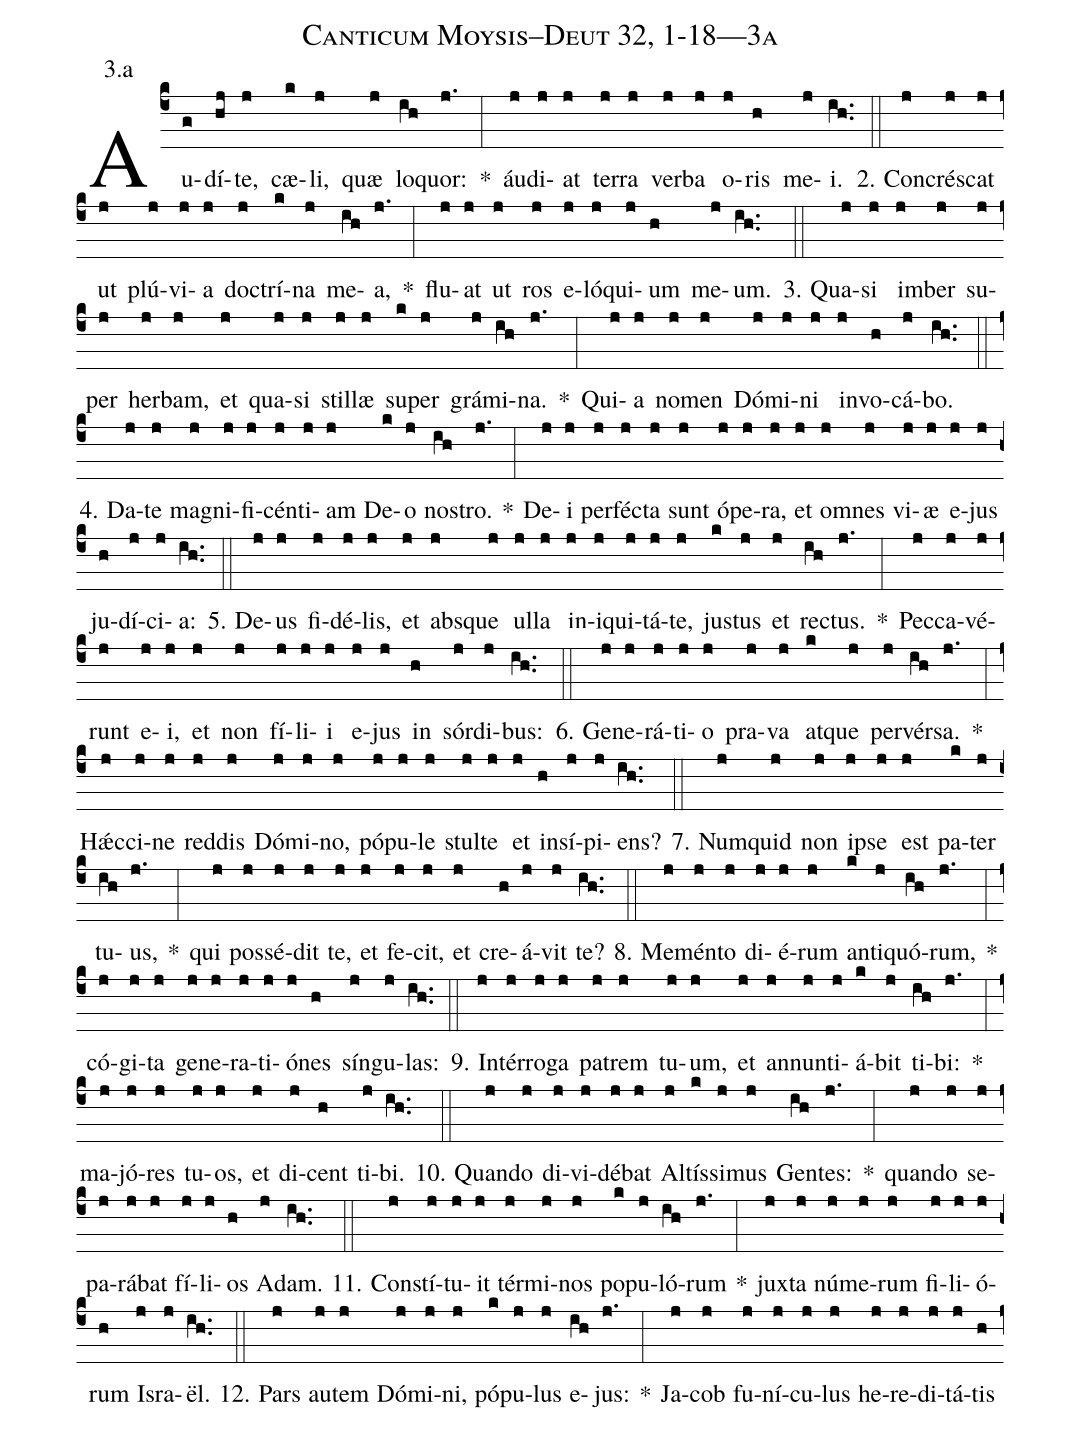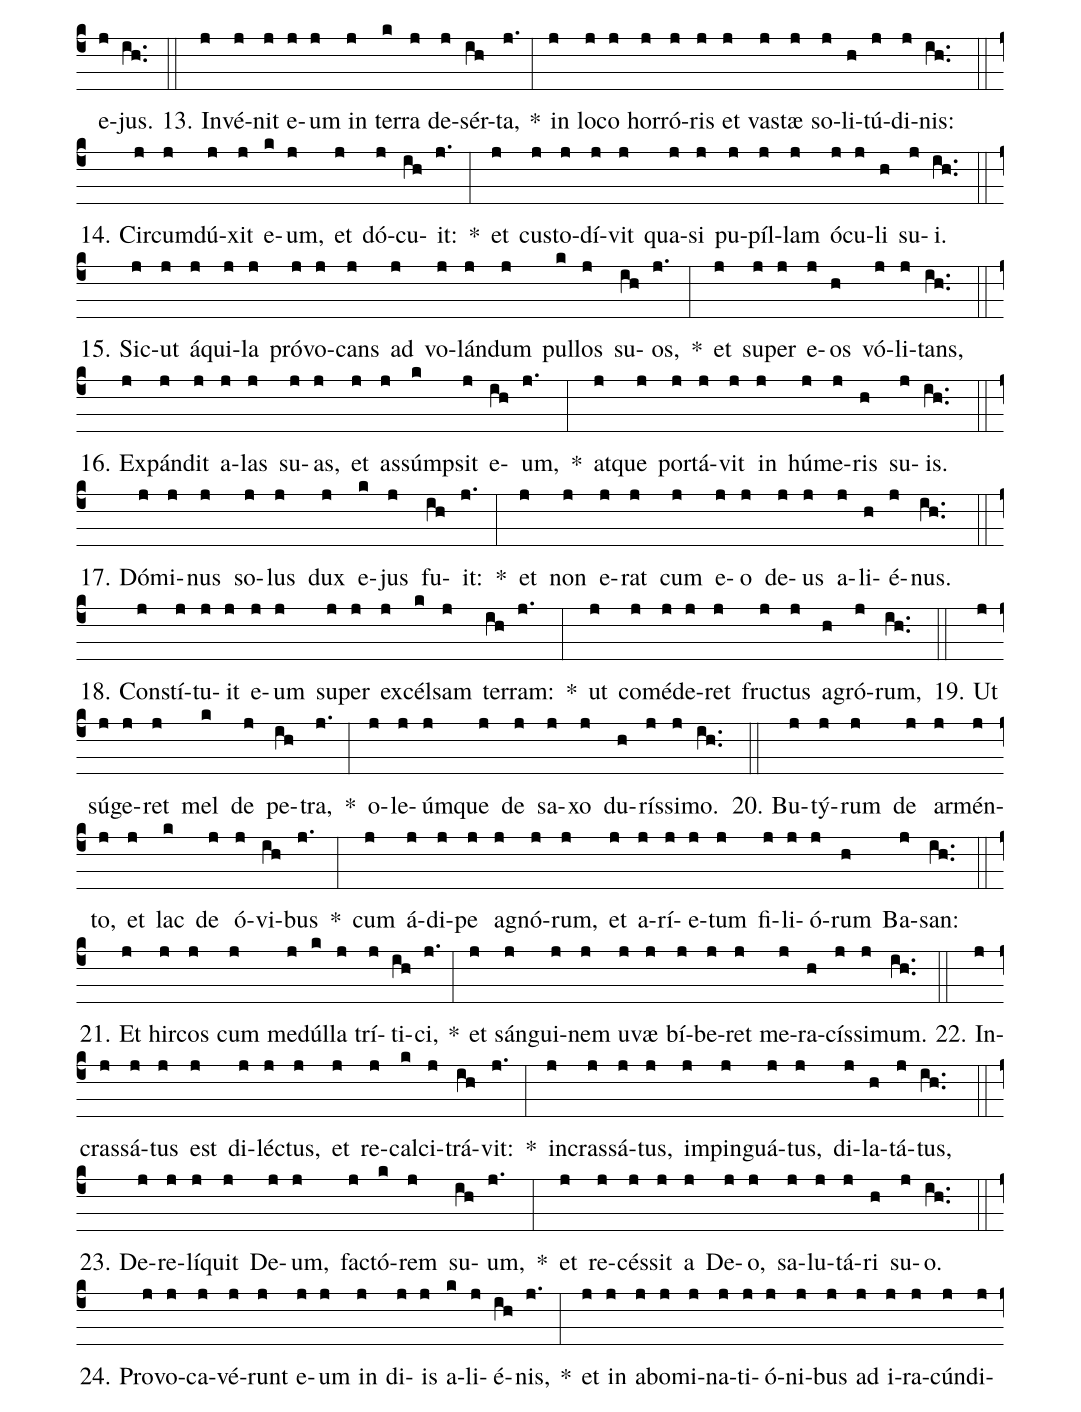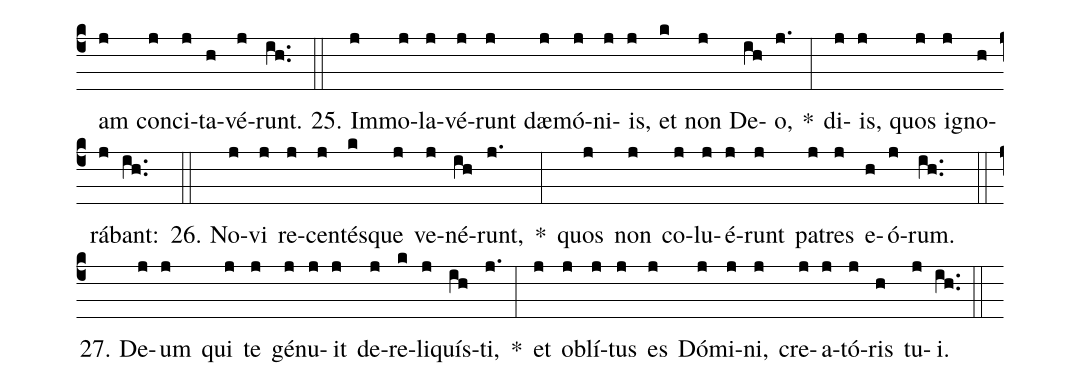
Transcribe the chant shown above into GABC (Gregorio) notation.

name: Canticum Moysis--Deut 32, 1-18---3a;
annotation: 3.a;
%%
(c4)Au(g)dí(hj)te,(j) cæ(k)li,(j) quæ(j) lo(ih)quor:(j.) *(:) áu(j)di(j)at(j) ter(j)ra(j) ver(j)ba(j) o(j)ris(h) me(j)i.(ih..) (::)
2. Con(j)crés(j)cat(j) ut(j) plú(j)vi(j)a(j) doc(j)trí(k)na(j) me(ih)a,(j.) *(:) flu(j)at(j) ut(j) ros(j) e(j)ló(j)qui(j)um(h) me(j)um.(ih..) (::)
3. Qua(j)si(j) im(j)ber(j) su(j)per(j) her(j)bam,(j) et(j) qua(j)si(j) stil(j)læ(j) su(k)per(j) grá(j)mi(ih)na.(j.) *(:) Qui(j)a(j) no(j)men(j) Dó(j)mi(j)ni(j) in(j)vo(h)cá(j)bo.(ih..) (::)
4. Da(j)te(j) ma(j)gni(j)fi(j)cén(j)ti(j)am(j) De(k)o(j) nos(ih)tro.(j.) *(:) De(j)i(j) per(j)féc(j)ta(j) sunt(j) ó(j)pe(j)ra,(j) et(j) om(j)nes(j) vi(j)æ(j) e(j)jus(j) ju(h)dí(j)ci(j)a:(ih..) (::)
5. De(j)us(j) fi(j)dé(j)lis,(j) et(j) abs(j)que(j) ul(j)la(j) in(j)i(j)qui(j)tá(j)te,(j) jus(k)tus(j) et(j) rec(ih)tus.(j.) *(:) Pec(j)ca(j)vé(j)runt(j) e(j)i,(j) et(j) non(j) fí(j)li(j)i(j) e(j)jus(j) in(h) sór(j)di(j)bus:(ih..) (::)
6. Ge(j)ne(j)rá(j)ti(j)o(j) pra(j)va(j) at(k)que(j) per(j)vér(ih)sa.(j.) *(:) Hǽc(j)ci(j)ne(j) red(j)dis(j) Dó(j)mi(j)no,(j) pó(j)pu(j)le(j) stul(j)te(j) et(j) in(h)sí(j)pi(j)ens?(ih..) (::)
7. Num(j)quid(j) non(j) ip(j)se(j) est(j) pa(k)ter(j) tu(ih)us,(j.) *(:) qui(j) pos(j)sé(j)dit(j) te,(j) et(j) fe(j)cit,(j) et(j) cre(h)á(j)vit(j) te?(ih..) (::)
8. Me(j)mén(j)to(j) di(j)é(j)rum(j) an(k)ti(j)quó(ih)rum,(j.) *(:) có(j)gi(j)ta(j) ge(j)ne(j)ra(j)ti(j)ó(j)nes(h) sín(j)gu(j)las:(ih..) (::)
9. In(j)tér(j)ro(j)ga(j) pa(j)trem(j) tu(j)um,(j) et(j) an(j)nun(j)ti(j)á(k)bit(j) ti(ih)bi:(j.) *(:) ma(j)jó(j)res(j) tu(j)os,(j) et(j) di(j)cent(h) ti(j)bi.(ih..) (::)
10. Quan(j)do(j) di(j)vi(j)dé(j)bat(j) Al(j)tís(k)si(j)mus(j) Gen(ih)tes:(j.) *(:) quan(j)do(j) se(j)pa(j)rá(j)bat(j) fí(j)li(j)os(h) A(j)dam.(ih..) (::)
11. Con(j)stí(j)tu(j)it(j) tér(j)mi(j)nos(j) po(k)pu(j)ló(ih)rum(j.) *(:) jux(j)ta(j) nú(j)me(j)rum(j) fi(j)li(j)ó(j)rum(h) Is(j)ra(j)ël.(ih..) (::)
12. Pars(j) au(j)tem(j) Dó(j)mi(j)ni,(j) pó(k)pu(j)lus(j) e(ih)jus:(j.) *(:) Ja(j)cob(j) fu(j)ní(j)cu(j)lus(j) he(j)re(j)di(j)tá(j)tis(h) e(j)jus.(ih..) (::)
13. In(j)vé(j)nit(j) e(j)um(j) in(j) ter(k)ra(j) de(j)sér(ih)ta,(j.) *(:) in(j) lo(j)co(j) hor(j)ró(j)ris(j) et(j) vas(j)tæ(j) so(j)li(h)tú(j)di(j)nis:(ih..) (::)
14. Cir(j)cum(j)dú(j)xit(j) e(k)um,(j) et(j) dó(j)cu(ih)it:(j.) *(:) et(j) cus(j)to(j)dí(j)vit(j) qua(j)si(j) pu(j)píl(j)lam(j) ó(j)cu(j)li(h) su(j)i.(ih..) (::)
15. Sic(j)ut(j) á(j)qui(j)la(j) pró(j)vo(j)cans(j) ad(j) vo(j)lán(j)dum(j) pul(k)los(j) su(ih)os,(j.) *(:) et(j) su(j)per(j) e(j)os(h) vó(j)li(j)tans,(ih..) (::)
16. Ex(j)pán(j)dit(j) a(j)las(j) su(j)as,(j) et(j) as(j)súmp(k)sit(j) e(ih)um,(j.) *(:) at(j)que(j) por(j)tá(j)vit(j) in(j) hú(j)me(j)ris(h) su(j)is.(ih..) (::)
17. Dó(j)mi(j)nus(j) so(j)lus(j) dux(j) e(k)jus(j) fu(ih)it:(j.) *(:) et(j) non(j) e(j)rat(j) cum(j) e(j)o(j) de(j)us(j) a(j)li(h)é(j)nus.(ih..) (::)
18. Con(j)stí(j)tu(j)it(j) e(j)um(j) su(j)per(j) ex(j)cél(k)sam(j) ter(ih)ram:(j.) *(:) ut(j) com(j)é(j)de(j)ret(j) fruc(j)tus(j) a(h)gró(j)rum,(ih..) (::)
19. Ut(j) sú(j)ge(j)ret(j) mel(k) de(j) pe(ih)tra,(j.) *(:) o(j)le(j)úm(j)que(j) de(j) sa(j)xo(j) du(h)rís(j)si(j)mo.(ih..) (::)
20. Bu(j)tý(j)rum(j) de(j) ar(j)mén(j)to,(j) et(j) lac(k) de(j) ó(j)vi(ih)bus(j.) *(:) cum(j) á(j)di(j)pe(j) a(j)gnó(j)rum,(j) et(j) a(j)rí(j)e(j)tum(j) fi(j)li(j)ó(j)rum(h) Ba(j)san:(ih..) (::)
21. Et(j) hir(j)cos(j) cum(j) me(j)dúl(k)la(j) trí(j)ti(ih)ci,(j.) *(:) et(j) sán(j)gui(j)nem(j) u(j)væ(j) bí(j)be(j)ret(j) me(j)ra(h)cís(j)si(j)mum.(ih..) (::)
22. In(j)cras(j)sá(j)tus(j) est(j) di(j)léc(j)tus,(j) et(j) re(j)cal(k)ci(j)trá(ih)vit:(j.) *(:) in(j)cras(j)sá(j)tus,(j) im(j)pin(j)guá(j)tus,(j) di(j)la(h)tá(j)tus,(ih..) (::)
23. De(j)re(j)lí(j)quit(j) De(j)um,(j) fac(j)tó(k)rem(j) su(ih)um,(j.) *(:) et(j) re(j)cés(j)sit(j) a(j) De(j)o,(j) sa(j)lu(j)tá(j)ri(h) su(j)o.(ih..) (::)
24. Pro(j)vo(j)ca(j)vé(j)runt(j) e(j)um(j) in(j) di(j)is(j) a(k)li(j)é(ih)nis,(j.) *(:) et(j) in(j) ab(j)o(j)mi(j)na(j)ti(j)ó(j)ni(j)bus(j) ad(j) i(j)ra(j)cún(j)di(j)am(j) con(j)ci(j)ta(h)vé(j)runt.(ih..) (::)
25. Im(j)mo(j)la(j)vé(j)runt(j) dæ(j)mó(j)ni(j)is,(j) et(k) non(j) De(ih)o,(j.) *(:) di(j)is,(j) quos(j) i(j)gno(h)rá(j)bant:(ih..) (::)
26. No(j)vi(j) re(j)cen(j)tés(k)que(j) ve(j)né(ih)runt,(j.) *(:) quos(j) non(j) co(j)lu(j)é(j)runt(j) pa(j)tres(j) e(h)ó(j)rum.(ih..) (::)
27. De(j)um(j) qui(j) te(j) gé(j)nu(j)it(j) de(j)re(k)li(j)quís(ih)ti,(j.) *(:) et(j) ob(j)lí(j)tus(j) es(j) Dó(j)mi(j)ni,(j) cre(j)a(j)tó(j)ris(h) tu(j)i.(ih..) (::)
